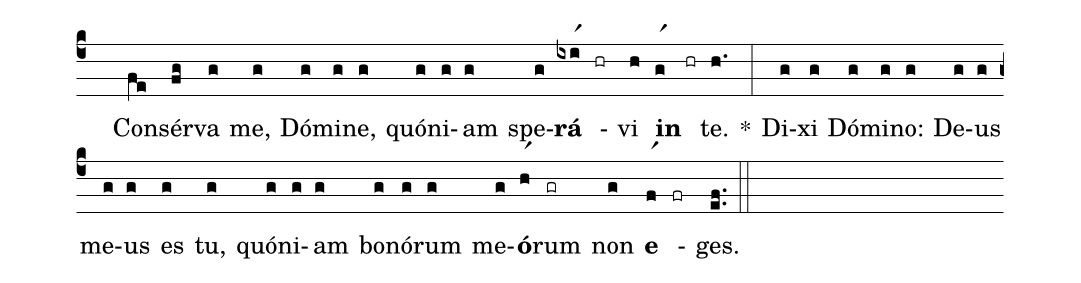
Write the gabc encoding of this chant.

%%
(c4)
( )Con(fe)sér(fg)va(g) me,(g) Dó(g)mi(g)ne,(g) quón(g)i(g)am(g) spe(g)<b>rá</b>(ixir1) -(hr) vi(h) <b>in</b>(gr1)  (hr) te.(h.) *(:)
Di(g)xi(g) Dó(g)mi(g)no:(g) De(g)us(g) me(g)us(g) es(g) tu,(g) quón(g)i(g)am(g) bo(g)nó(g)rum(g) me(g)<b>ó</b>(hr1)rum(gr) non(g) <b>e</b>(fr1) -(fr) ges.(e.f.) (::)
